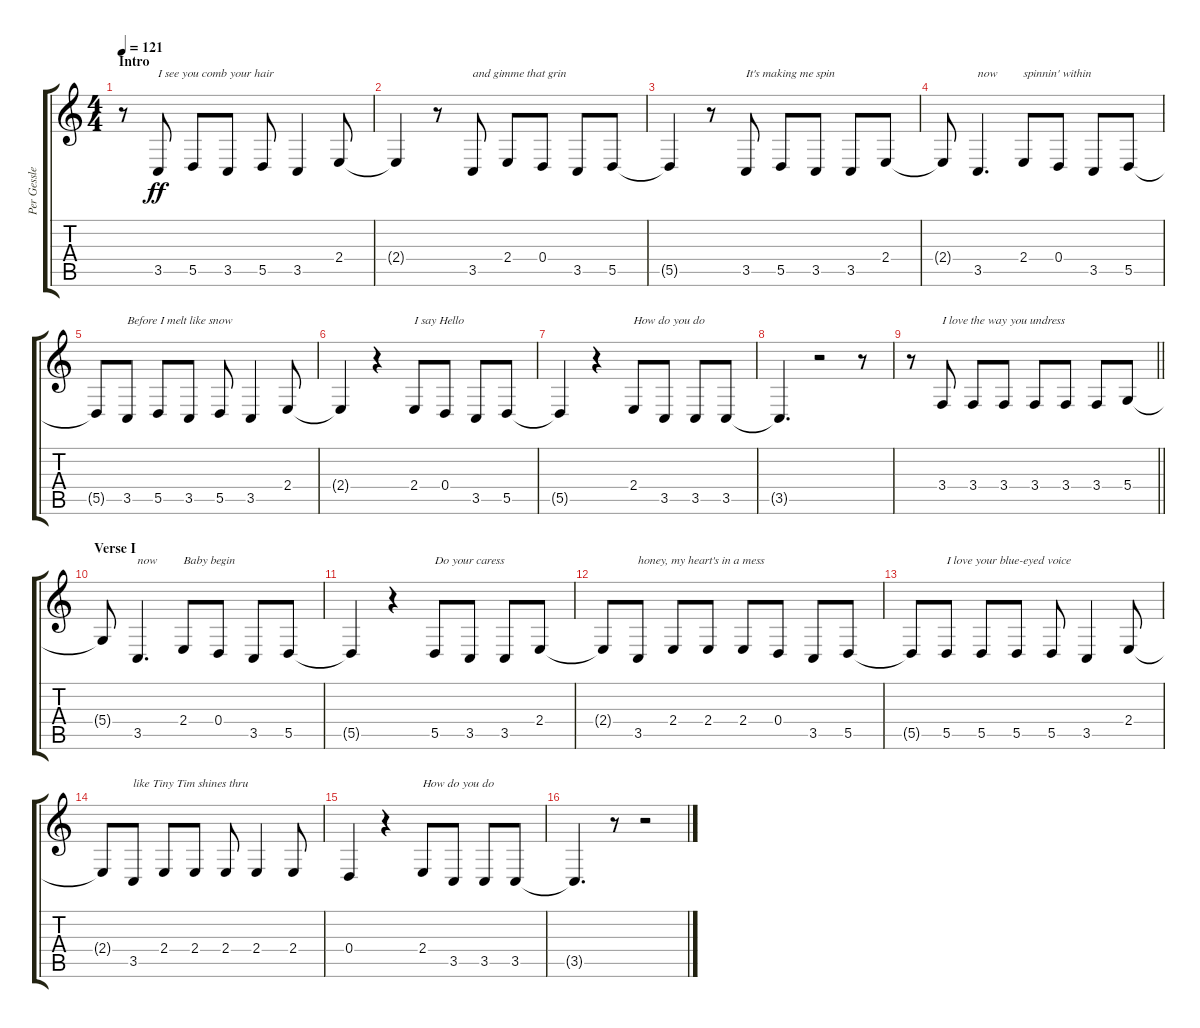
\track ("Per Gessle" "Per Gessle") {instrument tenorsax}
\staff {score tabs}
\tuning (E4 B3 G3 D3 A2 E2) {hide}
\ts (4 4)
\section ("" "Intro")
\tempo 121
\clef g2
\ks c
r.8{dy ff instrument tenorsax} 3.5.8{txt "I see you comb your hair"} 5.5.8 3.5.8 5.5.8 3.5.4 2.4.8 |
2.4{t}.4 r.8 3.5.8{txt "and gimme that grin"} 2.4.8 0.4.8 3.5.8 5.5.8 |
5.5{t}.4 r.8 3.5.8{txt "It's making me spin"} 5.5.8 3.5.8 3.5.8 2.4.8 |
2.4{t}.8 3.5.4{d txt "now"} 2.4.8{txt "spinnin' within"} 0.4.8 3.5.8 5.5.8 |
5.5{t}.8 3.5.8{txt "Before I melt like snow"} 5.5.8 3.5.8 5.5.8 3.5.4 2.4.8 |
2.4{t}.4 r.4 2.4.8{txt "I say Hello"} 0.4.8 3.5.8 5.5.8 |
5.5{t}.4 r.4 2.4.8{txt "How do you do"} 3.5.8 3.5.8 3.5.8 |
3.5{t}.4{d} r.2 r.8 |
\barLineRight lightlight
r.8 3.4.8{txt "I love the way you undress"} 3.4.8 3.4.8 3.4.8 3.4.8 3.4.8 5.4.8 |
\section ("" "Verse I")
5.4{t}.8 3.5.4{d txt "now"} 2.4.8{txt "Baby begin"} 0.4.8 3.5.8 5.5.8 |
5.5{t}.4 r.4 5.5.8{txt "Do your caress"} 3.5.8 3.5.8 2.4.8 |
2.4{t}.8 3.5.8{txt "honey, my heart's in a mess"} 2.4.8 2.4.8 2.4.8 0.4.8 3.5.8 5.5.8 |
5.5{t}.8 5.5.8{txt "I love your blue-eyed voice"} 5.5.8 5.5.8 5.5.8 3.5.4 2.4.8 |
2.4{t}.8 3.5.8{txt "like Tiny Tim shines thru"} 2.4.8 2.4.8 2.4.8 2.4.4 2.4.8 |
0.4.4 r.4 2.4.8{txt "How do you do"} 3.5.8 3.5.8 3.5.8 |
3.5{t}.4{d} r.8 r.2
